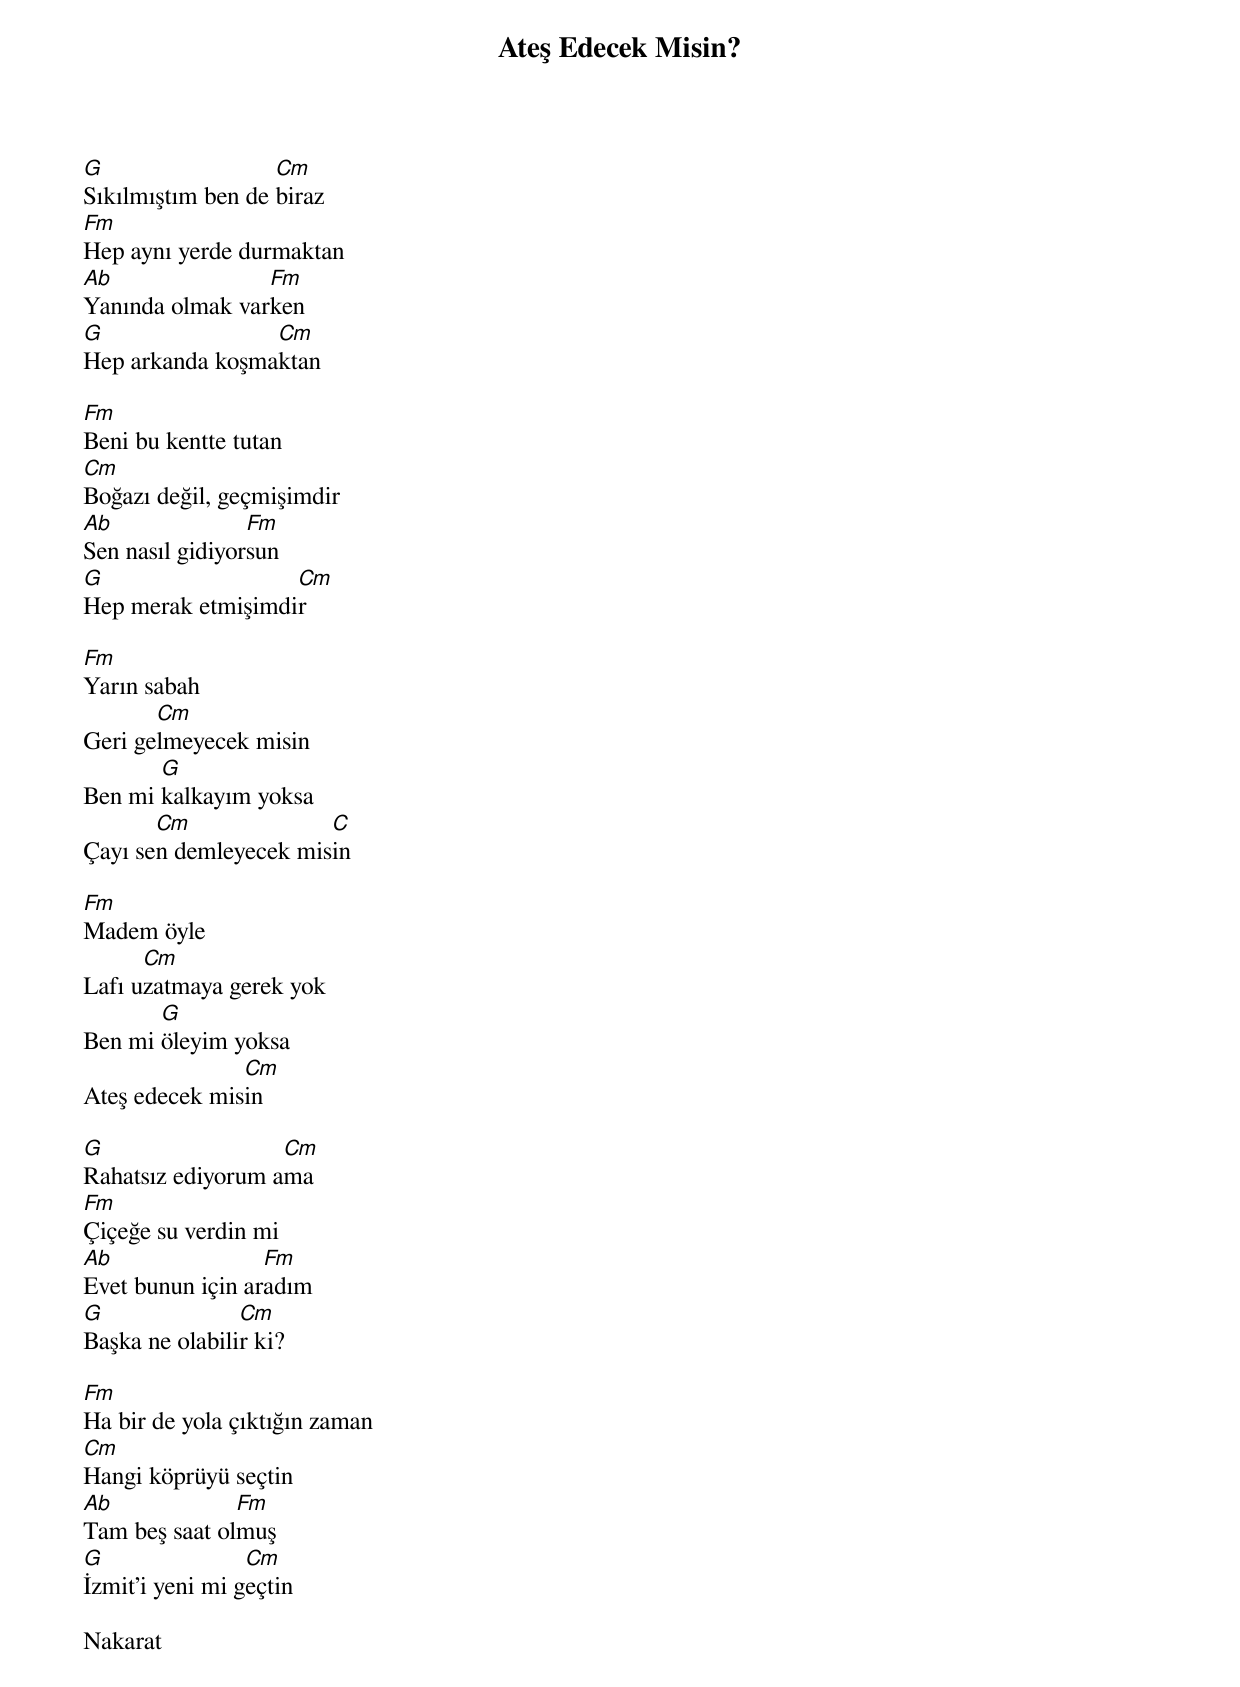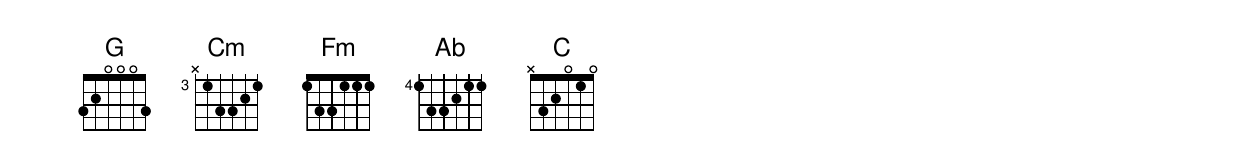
{title: Ateş Edecek Misin?}
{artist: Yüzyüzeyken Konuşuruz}

G                  Cm
Sıkılmıştım ben de biraz
Fm
Hep aynı yerde durmaktan
Ab               Fm
Yanında olmak varken
G                Cm
Hep arkanda koşmaktan

Fm
Beni bu kentte tutan
Cm
Boğazı değil, geçmişimdir
Ab               Fm
Sen nasıl gidiyorsun
G                  Cm
Hep merak etmişimdir

Fm
Yarın sabah
       Cm
Geri gelmeyecek misin
       G
Ben mi kalkayım yoksa
       Cm              C
Çayı sen demleyecek misin

Fm
Madem öyle
      Cm
Lafı uzatmaya gerek yok
       G
Ben mi öleyim yoksa
               Cm
Ateş edecek misin

G                  Cm
Rahatsız ediyorum ama
Fm
Çiçeğe su verdin mi
Ab                Fm
Evet bunun için aradım
G               Cm
Başka ne olabilir ki?

Fm
Ha bir de yola çıktığın zaman
Cm
Hangi köprüyü seçtin
Ab             Fm
Tam beş saat olmuş
G                Cm
İzmit'i yeni mi geçtin

Nakarat
